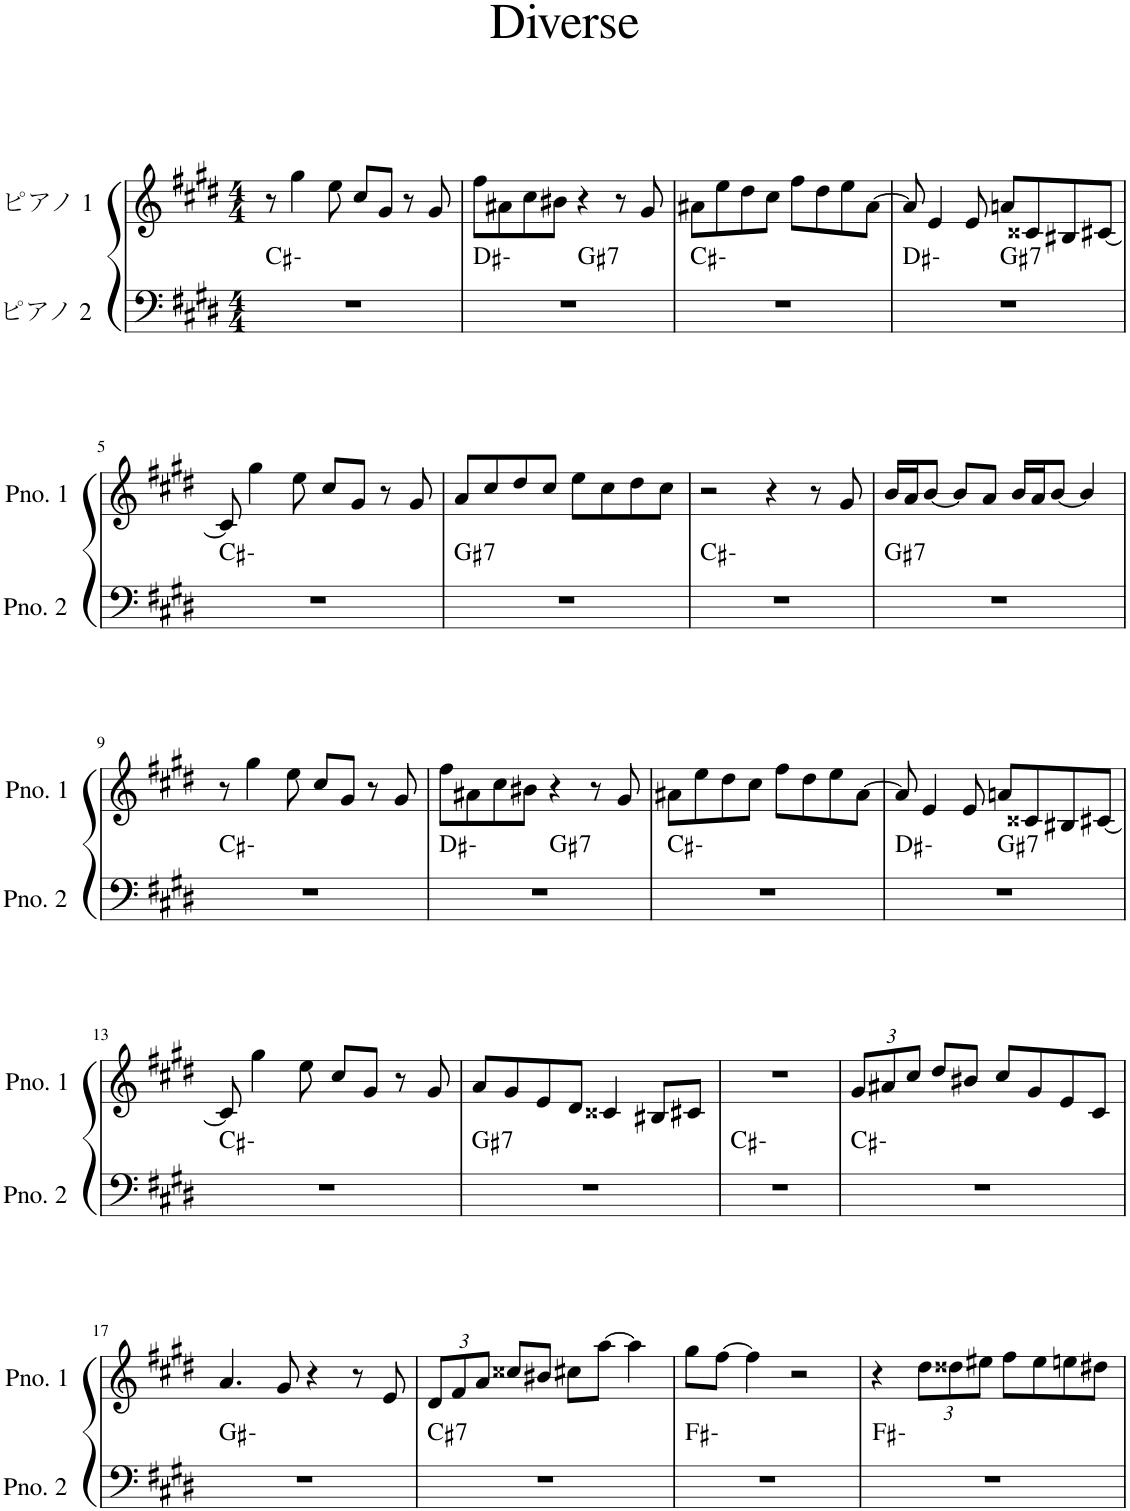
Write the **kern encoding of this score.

**kern	**harte	**kern
*part2	*part2	*part1
*staff2	*	*staff1
*I"ピアノ 2	*	*I"ピアノ 1
*clefF4	*	*clefG2
*k[f#c#g#d#]	*	*k[f#c#g#d#]
*M4/4	*	*M4/4
=1	=1	=1
1r	C#:min	8r
.	.	4gg#\
.	.	8ee\
.	.	8cc#/L
.	.	8g#/J
.	.	8r
.	.	8g#/
=2	=2	=2
*^	*	*
1r	2ryy	D#:min	8ff#\L
.	.	.	8a#X\
.	.	.	8cc#\
.	.	.	8b#X\J
!	!	!LO:H:kt=7	!
.	2ryy	G#:7	4r
.	.	.	8r
.	.	.	8g#/
*v	*v	*	*
=3	=3	=3
1r	C#:min	8a#X\L
.	.	8ee\
.	.	8dd#\
.	.	8cc#\J
.	.	8ff#\L
.	.	8dd#\
.	.	8ee\
.	.	[8a#\J
=4	=4	=4
*^	*	*
1r	2ryy	D#:min	8a#/]
.	.	.	4e/
.	.	.	8e/
!	!	!LO:H:kt=7	!
.	2ryy	G#:7	8an/L
.	.	.	8c##X/
.	.	.	8B#X/
.	.	.	[8c#X/J
*v	*v	*	*
!!LO:LB:g=z
=5	=5	=5
1r	C#:min	8c#/]
.	.	4gg#\
.	.	8ee\
.	.	8cc#/L
.	.	8g#/J
.	.	8r
.	.	8g#/
=6	=6	=6
!	!LO:H:kt=7	!
1r	G#:7	8a/L
.	.	8cc#/
.	.	8dd#/
.	.	8cc#/J
.	.	8ee\L
.	.	8cc#\
.	.	8dd#\
.	.	8cc#\J
=7	=7	=7
1r	C#:min	2r
.	.	4r
.	.	8r
.	.	8g#/
=8	=8	=8
!	!LO:H:kt=7	!
1r	G#:7	16b/LL
.	.	16a/J
.	.	[8b/J
.	.	8b/L]
.	.	8a/J
.	.	16b/LL
.	.	16a/J
.	.	[8b/J
.	.	4b/]
!!LO:LB:g=z
=9	=9	=9
1r	C#:min	8r
.	.	4gg#\
.	.	8ee\
.	.	8cc#/L
.	.	8g#/J
.	.	8r
.	.	8g#/
=10	=10	=10
*^	*	*
1r	2ryy	D#:min	8ff#\L
.	.	.	8a#X\
.	.	.	8cc#\
.	.	.	8b#X\J
!	!	!LO:H:kt=7	!
.	2ryy	G#:7	4r
.	.	.	8r
.	.	.	8g#/
*v	*v	*	*
=11	=11	=11
1r	C#:min	8a#X\L
.	.	8ee\
.	.	8dd#\
.	.	8cc#\J
.	.	8ff#\L
.	.	8dd#\
.	.	8ee\
.	.	[8a#\J
=12	=12	=12
*^	*	*
1r	2ryy	D#:min	8a#/]
.	.	.	4e/
.	.	.	8e/
!	!	!LO:H:kt=7	!
.	2ryy	G#:7	8an/L
.	.	.	8c##X/
.	.	.	8B#X/
.	.	.	[8c#X/J
*v	*v	*	*
!!LO:LB:g=z
=13	=13	=13
1r	C#:min	8c#/]
.	.	4gg#\
.	.	8ee\
.	.	8cc#/L
.	.	8g#/J
.	.	8r
.	.	8g#/
=14	=14	=14
!	!LO:H:kt=7	!
1r	G#:7	8a/L
.	.	8g#/
.	.	8e/
.	.	8d#/J
.	.	4c##X/
.	.	8B#X/L
.	.	8c#X/J
=15	=15	=15
1r	C#:min	1r
=16	=16	=16
*	*	*Xbrackettup
1r	C#:min	12g#/L
.	.	12a#X/
.	.	12cc#/J
.	.	8dd#/L
.	.	8b#X/J
.	.	8cc#/L
.	.	8g#/
.	.	8e/
.	.	8c#/J
!!LO:LB:g=z
=17	=17	=17
1r	G#:min	4.a/
.	.	8g#/
.	.	4r
.	.	8r
.	.	8e/
=18	=18	=18
!	!LO:H:kt=7	!
1r	C#:7	12d#/L
.	.	12f#/
.	.	12a/J
.	.	8cc##X/L
.	.	8b#X/J
.	.	8cc#X\L
.	.	[8aa\J
.	.	4aa\]
=19	=19	=19
1r	F#:min	8gg#\L
.	.	[8ff#\J
.	.	4ff#\]
.	.	2r
=20	=20	=20
1r	F#:min	4r
.	.	12dd#\L
.	.	12dd##X\
.	.	12ee#X\J
.	.	8ff#\L
.	.	8ee#\
.	.	8een\
.	.	8dd#X\J
=	=	=
*-	*-	*-
